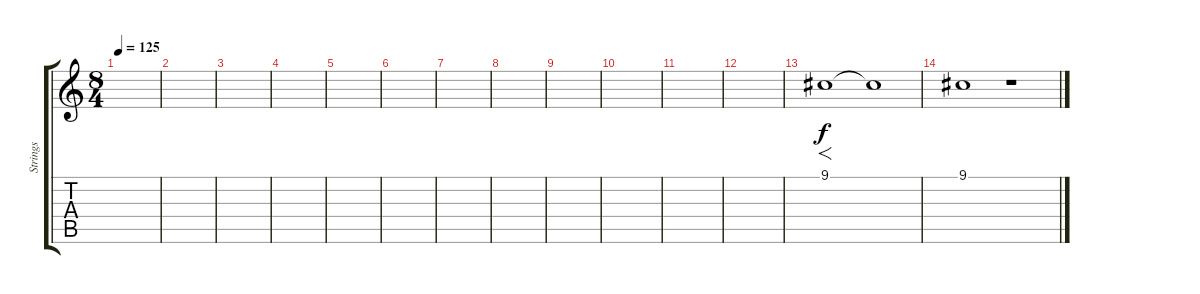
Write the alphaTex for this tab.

\track ("Strings" "Strings") {instrument stringensemble2}
\staff {score tabs}
\tuning (E4 B3 G3 D3 A2 E2) {hide}
\ts (8 4)
\tempo 125
\clef g2
\ks c
|
|
|
|
|
|
|
|
|
|
|
|
9.1.1{f} 9.1{t}.1 |
9.1.1 r.1
